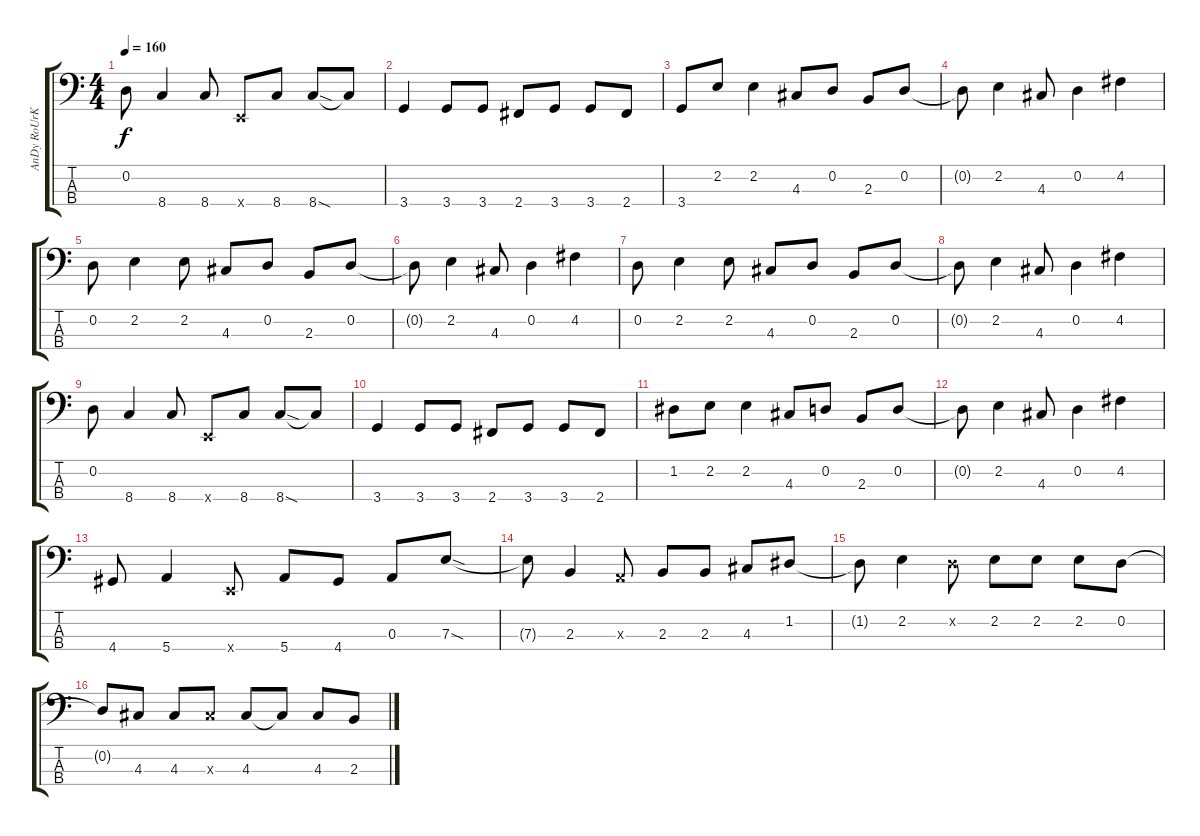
\track ("AnDy RoUrKe" "AnDy RoUrK") {instrument electricbasspick}
\staff {score tabs}
\tuning (G3 D2 A1 E1) {hide}
\ts (4 4)
\tempo 160
\clef f4
\ks c
0.2.8{dy f} 8.4.4 8.4.8 0.4{x}.8 8.4.8 8.4{sod}.8 8.4{t}.8 |
3.4.4 3.4.8 3.4.8 2.4.8 3.4.8 3.4.8 2.4.8 |
3.4.8 2.2.8 2.2.4 4.3.8 0.2.8 2.3.8 0.2.8 |
0.2{t}.8 2.2.4 4.3.8 0.2.4 4.2.4 |
0.2.8 2.2.4 2.2.8 4.3.8 0.2.8 2.3.8 0.2.8 |
0.2{t}.8 2.2.4 4.3.8 0.2.4 4.2.4 |
0.2.8 2.2.4 2.2.8 4.3.8 0.2.8 2.3.8 0.2.8 |
0.2{t}.8 2.2.4 4.3.8 0.2.4 4.2.4 |
0.2.8 8.4.4 8.4.8 0.4{x}.8 8.4.8 8.4{sod}.8 8.4{t}.8 |
3.4.4 3.4.8 3.4.8 2.4.8 3.4.8 3.4.8 2.4.8 |
1.2.8 2.2.8 2.2.4 4.3.8 0.2.8 2.3.8 0.2.8 |
0.2{t}.8 2.2.4 4.3.8 0.2.4 4.2.4 |
4.4.8 5.4.4 0.4{x}.8 5.4.8 4.4.8 0.3.8 7.3{sod}.8 |
7.3{t}.8 2.3.4 0.3{x}.8 2.3.8 2.3.8 4.3.8 1.2.8 |
1.2{t}.8 2.2.4 0.2{x}.8 2.2.8 2.2.8 2.2.8 0.2.8 |
0.2{t}.8 4.3.8 4.3.8 4.3{x}.8 4.3.8 4.3{t}.8 4.3.8 2.3.8
